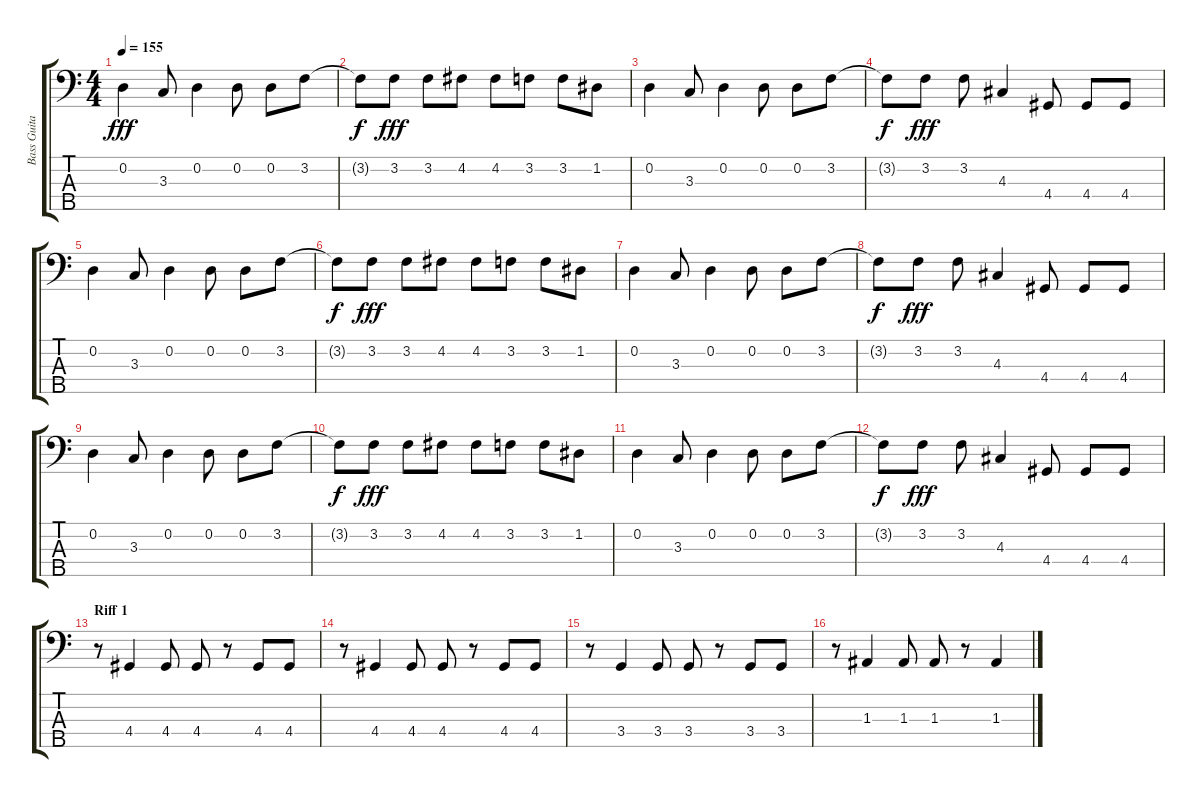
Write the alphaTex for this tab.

\track ("Bass Guitar" "Bass Guita") {instrument electricbasspick}
\staff {score tabs}
\tuning (G2 D2 A1 E1 B0) {hide}
\ts (4 4)
\tempo 155
\clef f4
\ks c
0.2.4{dy fff} 3.3.8 0.2.4 0.2.8 0.2.8 3.2.8 |
3.2{t}.8{dy f} 3.2.8{dy fff} 3.2.8 4.2.8 4.2.8 3.2.8 3.2.8 1.2.8 |
0.2.4 3.3.8 0.2.4 0.2.8 0.2.8 3.2.8 |
3.2{t}.8{dy f} 3.2.8{dy fff} 3.2.8 4.3.4 4.4.8 4.4.8 4.4.8 |
0.2.4 3.3.8 0.2.4 0.2.8 0.2.8 3.2.8 |
3.2{t}.8{dy f} 3.2.8{dy fff} 3.2.8 4.2.8 4.2.8 3.2.8 3.2.8 1.2.8 |
0.2.4 3.3.8 0.2.4 0.2.8 0.2.8 3.2.8 |
3.2{t}.8{dy f} 3.2.8{dy fff} 3.2.8 4.3.4 4.4.8 4.4.8 4.4.8 |
0.2.4 3.3.8 0.2.4 0.2.8 0.2.8 3.2.8 |
3.2{t}.8{dy f} 3.2.8{dy fff} 3.2.8 4.2.8 4.2.8 3.2.8 3.2.8 1.2.8 |
0.2.4 3.3.8 0.2.4 0.2.8 0.2.8 3.2.8 |
3.2{t}.8{dy f} 3.2.8{dy fff} 3.2.8 4.3.4 4.4.8 4.4.8 4.4.8 |
\section ("" "Riff 1")
r.8 4.4.4 4.4.8 4.4.8 r.8 4.4.8 4.4.8 |
r.8 4.4.4 4.4.8 4.4.8 r.8 4.4.8 4.4.8 |
r.8 3.4.4 3.4.8 3.4.8 r.8 3.4.8 3.4.8 |
r.8 1.3.4 1.3.8 1.3.8 r.8 1.3.4
